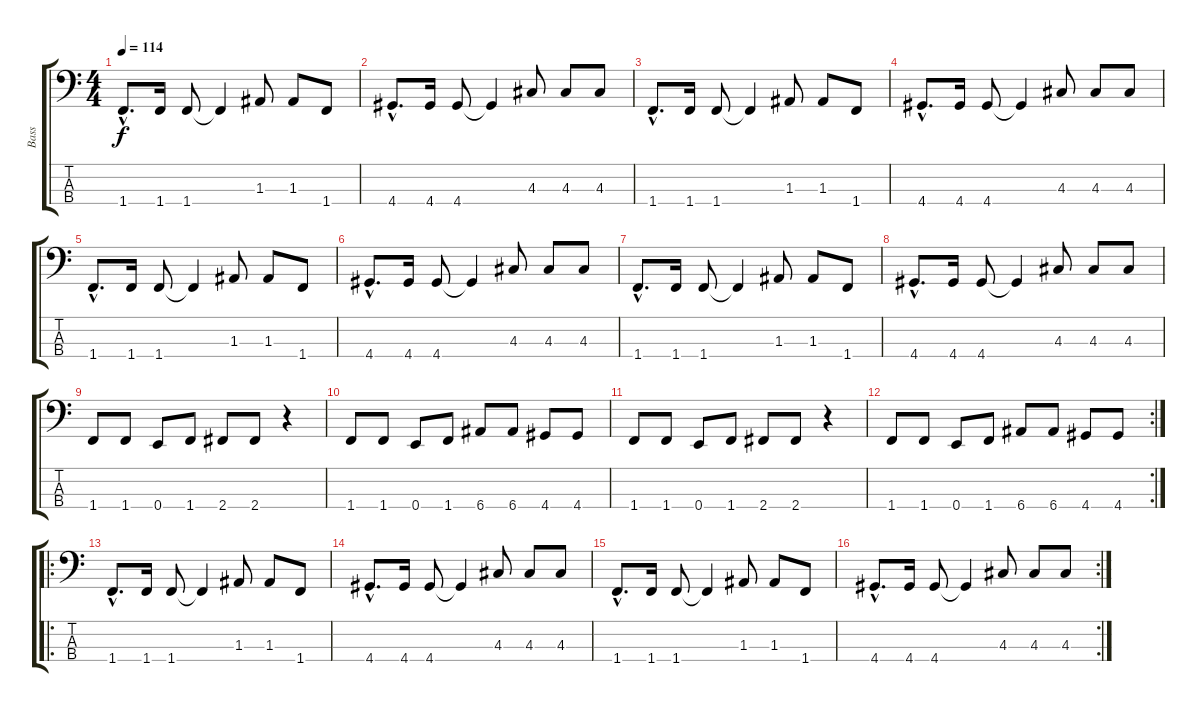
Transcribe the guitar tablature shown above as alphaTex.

\track ("Bass" "Bass") {instrument electricbasspick}
\staff {score tabs}
\tuning (G2 D2 A1 E1) {hide}
\ts (4 4)
\tempo 114
\clef f4
\ks c
1.4{hac}.8{d dy f} 1.4.16 1.4.8 1.4{t}.4 1.3.8 1.3.8 1.4.8 |
4.4{hac}.8{d} 4.4.16 4.4.8 4.4{t}.4 4.3.8 4.3.8 4.3.8 |
1.4{hac}.8{d} 1.4.16 1.4.8 1.4{t}.4 1.3.8 1.3.8 1.4.8 |
4.4{hac}.8{d} 4.4.16 4.4.8 4.4{t}.4 4.3.8 4.3.8 4.3.8 |
1.4{hac}.8{d} 1.4.16 1.4.8 1.4{t}.4 1.3.8 1.3.8 1.4.8 |
4.4{hac}.8{d} 4.4.16 4.4.8 4.4{t}.4 4.3.8 4.3.8 4.3.8 |
1.4{hac}.8{d} 1.4.16 1.4.8 1.4{t}.4 1.3.8 1.3.8 1.4.8 |
4.4{hac}.8{d} 4.4.16 4.4.8 4.4{t}.4 4.3.8 4.3.8 4.3.8 |
1.4.8 1.4.8 0.4.8 1.4.8 2.4.8 2.4.8 r.4 |
1.4.8 1.4.8 0.4.8 1.4.8 6.4.8 6.4.8 4.4.8 4.4.8 |
1.4.8 1.4.8 0.4.8 1.4.8 2.4.8 2.4.8 r.4 |
\rc 2
1.4.8 1.4.8 0.4.8 1.4.8 6.4.8 6.4.8 4.4.8 4.4.8 |
\ro
1.4{hac}.8{d} 1.4.16 1.4.8 1.4{t}.4 1.3.8 1.3.8 1.4.8 |
4.4{hac}.8{d} 4.4.16 4.4.8 4.4{t}.4 4.3.8 4.3.8 4.3.8 |
1.4{hac}.8{d} 1.4.16 1.4.8 1.4{t}.4 1.3.8 1.3.8 1.4.8 |
\rc 2
4.4{hac}.8{d} 4.4.16 4.4.8 4.4{t}.4 4.3.8 4.3.8 4.3.8
